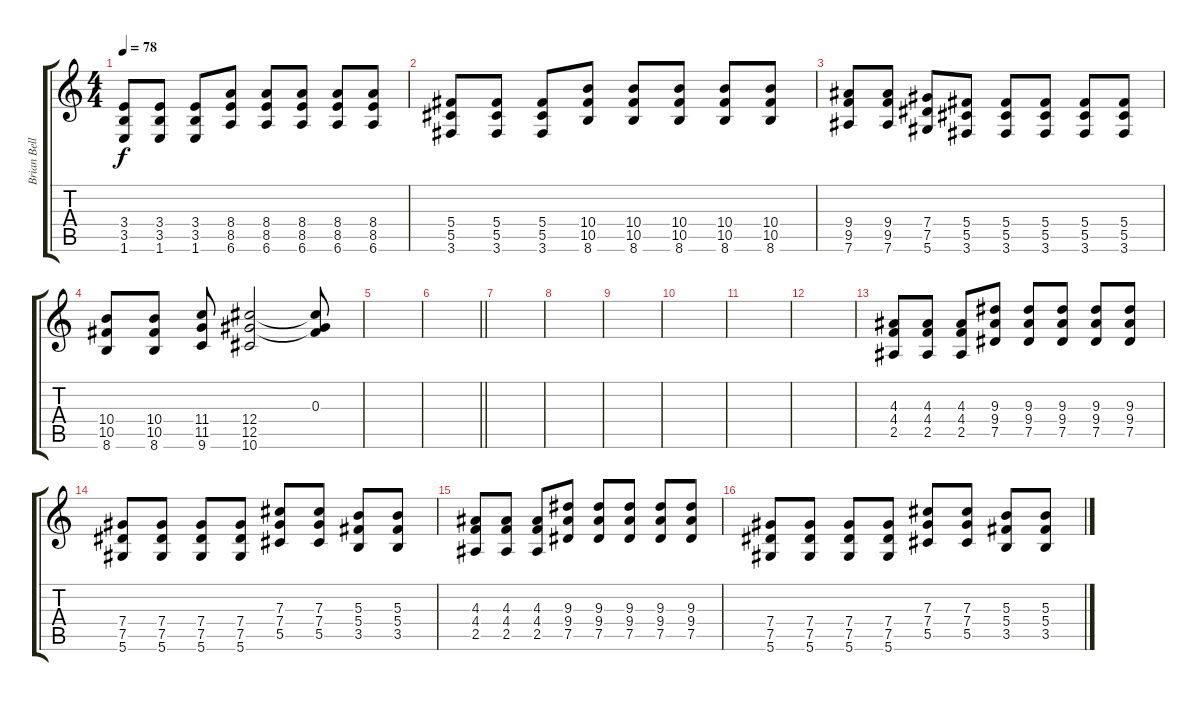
\track ("Brian Bell (shamo)" "Brian Bell") {instrument distortionguitar}
\staff {score tabs}
\tuning (Eb4 Bb3 Gb3 Db3 Ab2 Eb2) {hide}
\ts (4 4)
\tempo 78
\clef g2
\ks c
(3.4 3.5 1.6).8{dy f} (3.4 3.5 1.6).8 (3.4 3.5 1.6).8 (8.4 8.5 6.6).8 (8.4 8.5 6.6).8 (8.4 8.5 6.6).8 (8.4 8.5 6.6).8 (8.4 8.5 6.6).8 |
(5.4 5.5 3.6).8 (5.4 5.5 3.6).8 (5.4 5.5 3.6).8 (10.4 10.5 8.6).8 (10.4 10.5 8.6).8 (10.4 10.5 8.6).8 (10.4 10.5 8.6).8 (10.4 10.5 8.6).8 |
(9.4 9.5 7.6).8 (9.4 9.5 7.6).8 (7.4 7.5 5.6).8 (5.4 5.5 3.6).8 (5.4 5.5 3.6).8 (5.4 5.5 3.6).8 (5.4 5.5 3.6).8 (5.4 5.5 3.6).8 |
(10.4 10.5 8.6).8 (10.4 10.5 8.6).8 (11.4 11.5 9.6).8 (12.4 12.5 10.6).2 (0.3 12.4{t} 12.5{t}).8 |
|
\barLineRight lightlight
|
|
|
|
|
|
|
(4.3 4.4 2.5).8 (4.3 4.4 2.5).8 (4.3 4.4 2.5).8 (9.3 9.4 7.5).8 (9.3 9.4 7.5).8 (9.3 9.4 7.5).8 (9.3 9.4 7.5).8 (9.3 9.4 7.5).8 |
(7.4 7.5 5.6).8 (7.4 7.5 5.6).8 (7.4 7.5 5.6).8 (7.4 7.5 5.6).8 (7.3 7.4 5.5).8 (7.3 7.4 5.5).8 (5.3 5.4 3.5).8 (5.3 5.4 3.5).8 |
(4.3 4.4 2.5).8 (4.3 4.4 2.5).8 (4.3 4.4 2.5).8 (9.3 9.4 7.5).8 (9.3 9.4 7.5).8 (9.3 9.4 7.5).8 (9.3 9.4 7.5).8 (9.3 9.4 7.5).8 |
(7.4 7.5 5.6).8 (7.4 7.5 5.6).8 (7.4 7.5 5.6).8 (7.4 7.5 5.6).8 (7.3 7.4 5.5).8 (7.3 7.4 5.5).8 (5.3 5.4 3.5).8 (5.3 5.4 3.5).8
